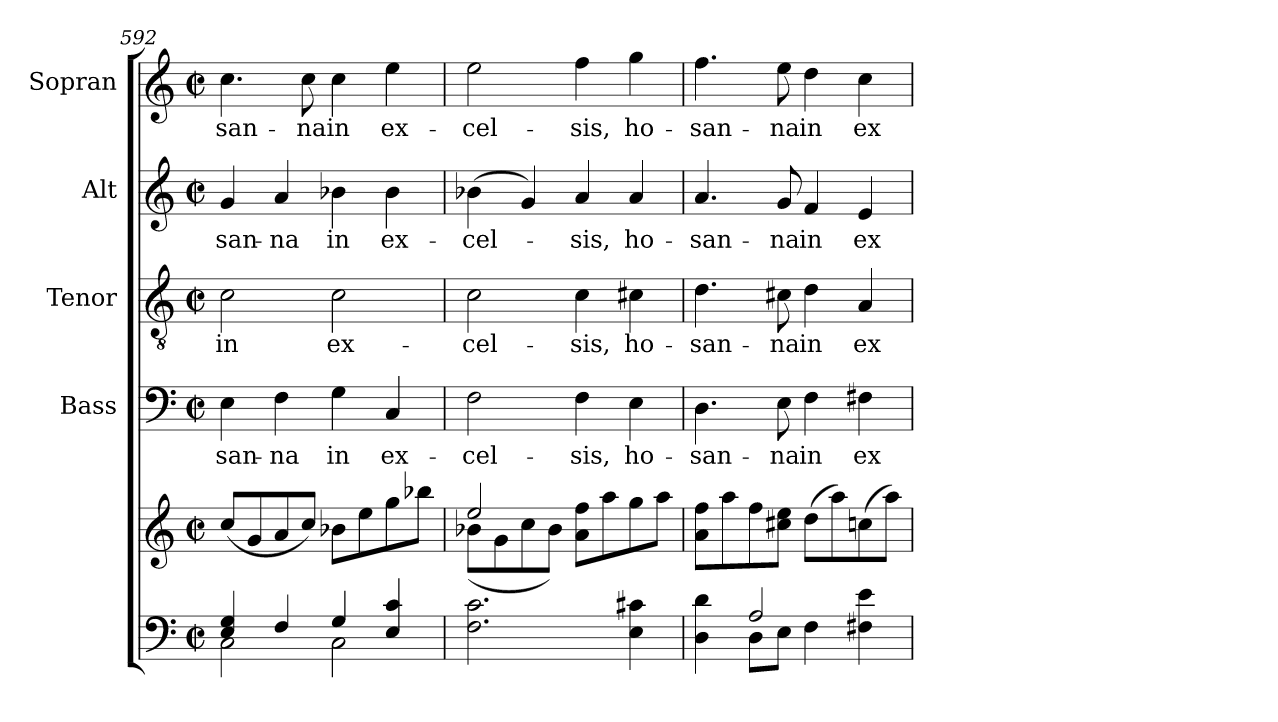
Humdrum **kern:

**kern	**kern	**kern	**text	**kern	**text	**kern	**text	**kern	**text
*part5	*part5	*part4	*part4	*part3	*part3	*part2	*part2	*part1	*part1
*staff6	*staff5	*staff4	*staff4	*staff3	*staff3	*staff2	*staff2	*staff1	*staff1
*	*	*I"Bass	*	*I"Tenor	*	*I"Alt	*	*I"Sopran	*
*	*	*I'B.	*	*I'T.	*	*I'A.	*	*I'S.	*
*clefF4	*clefG2	*clefF4	*	*clefGv2	*	*clefG2	*	*clefG2	*
*k[]	*k[]	*k[]	*	*k[]	*	*k[]	*	*k[]	*
*C:	*C:	*C:	*	*C:	*	*C:	*	*C:	*
*M2/2	*M2/2	*M2/2	*	*M2/2	*	*M2/2	*	*M2/2	*
*met(c|)	*met(c|)	*met(c|)	*	*met(c|)	*	*met(c|)	*	*met(c|)	*
=592	=592	=592	=592	=592	=592	=592	=592	=592	=592
*^	*	*	*	*	*	*	*	*	*
!	!	!	!	!LO:LY:b	!	!LO:LY:b	!	!LO:LY:b	!	!LO:LY:b
4E/ 4G/	2C\	(<8cc/L	4E\	-san-	2c\	in	4g/	-san-	4.cc\	-san-
.	.	8g/	.	.	.	.	.	.	.	.
!	!	!	!	!LO:LY:b	!	!	!	!LO:LY:b	!	!
4F/	.	8a/	4F\	-na	.	.	4a/	-na	.	.
!	!	!	!	!	!	!	!	!	!	!LO:LY:b
.	.	8cc/J)	.	.	.	.	.	.	8cc\	-na
!	!	!	!	!LO:LY:b	!	!LO:LY:b	!	!LO:LY:b	!	!LO:LY:b
4G/	2C\	8b-X\L	4G\	in	2c\	ex-	4b-X\	in	4cc\	in
.	.	8ee\	.	.	.	.	.	.	.	.
!	!	!	!	!LO:LY:b	!	!	!	!LO:LY:b	!	!LO:LY:b
4E/ 4c/	.	8gg\	4C/	ex-	.	.	4b-\	ex-	4ee\	ex-
.	.	8bb-X\J	.	.	.	.	.	.	.	.
*v	*v	*	*	*	*	*	*	*	*	*
!!LO:LB:g=z
=593	=593	=593	=593	=593	=593	=593	=593	=593	=593
*	*^	*	*	*	*	*	*	*	*
!	!	!	!	!LO:LY:b	!	!LO:LY:b	!	!LO:LY:b	!	!LO:LY:b
2.F\ 2.c\	2ee/	(<8b-X\L	2F\	-cel-	2c\	-cel-	(>4b-X\	-cel-	2ee\	-cel-
.	.	8g\	.	.	.	.	.	.	.	.
.	.	8cc\	.	.	.	.	4g/)	.	.	.
.	.	8b-\J)	.	.	.	.	.	.	.	.
!	!	!	!	!LO:LY:b	!	!LO:LY:b	!	!LO:LY:b	!	!LO:LY:b
.	2ryy	8a\ 8ff\L	4F\	-sis,	4c\	-sis,	4a/	-sis,	4ff\	-sis,
.	.	8aa\	.	.	.	.	.	.	.	.
!	!	!	!	!LO:LY:b	!	!LO:LY:b	!	!LO:LY:b	!	!LO:LY:b
4E\ 4c#X\	.	8gg\	4E\	ho-	4c#X\	ho-	4a/	ho-	4gg\	ho-
.	.	8aa\J	.	.	.	.	.	.	.	.
=594	=594	=594	=594	=594	=594	=594	=594	=594	=594	=594
*^	*	*	*	*	*	*	*	*	*	*
!	!	!	!	!	!LO:LY:b	!	!LO:LY:b	!	!LO:LY:b	!	!LO:LY:b
*	*	*v	*v	*	*	*	*	*	*	*	*
4D\ 4d\	4ryy	8a\ 8ff\L	4.D\	-san-	4.d\	-san-	4.a/	-san-	4.ff\	-san-
.	.	8aa\	.	.	.	.	.	.	.	.
2A/	8D\L	8ff\	.	.	.	.	.	.	.	.
!	!	!	!	!LO:LY:b	!	!LO:LY:b	!	!LO:LY:b	!	!LO:LY:b
.	8E\J	8cc#X\ 8ee\J	8E\	-na	8c#X\	-na	8g/	-na	8ee\	-na
!	!	!	!	!LO:LY:b	!	!LO:LY:b	!	!LO:LY:b	!	!LO:LY:b
.	4F\	(>8dd\L	4F\	in	4d\	in	4f/	in	4dd\	in
.	.	8aa\)	.	.	.	.	.	.	.	.
!	!	!	!	!LO:LY:b	!	!LO:LY:b	!	!LO:LY:b	!	!LO:LY:b
4F#X\ 4e\	4ryy	(>8ccn\	4F#X\	ex-	4A/	ex-	4e/	ex-	4cc\	ex-
.	.	8aa\J)	.	.	.	.	.	.	.	.
*v	*v	*	*	*	*	*	*	*	*	*
=	=	=	=	=	=	=	=	=	=
*-	*-	*-	*-	*-	*-	*-	*-	*-	*-
